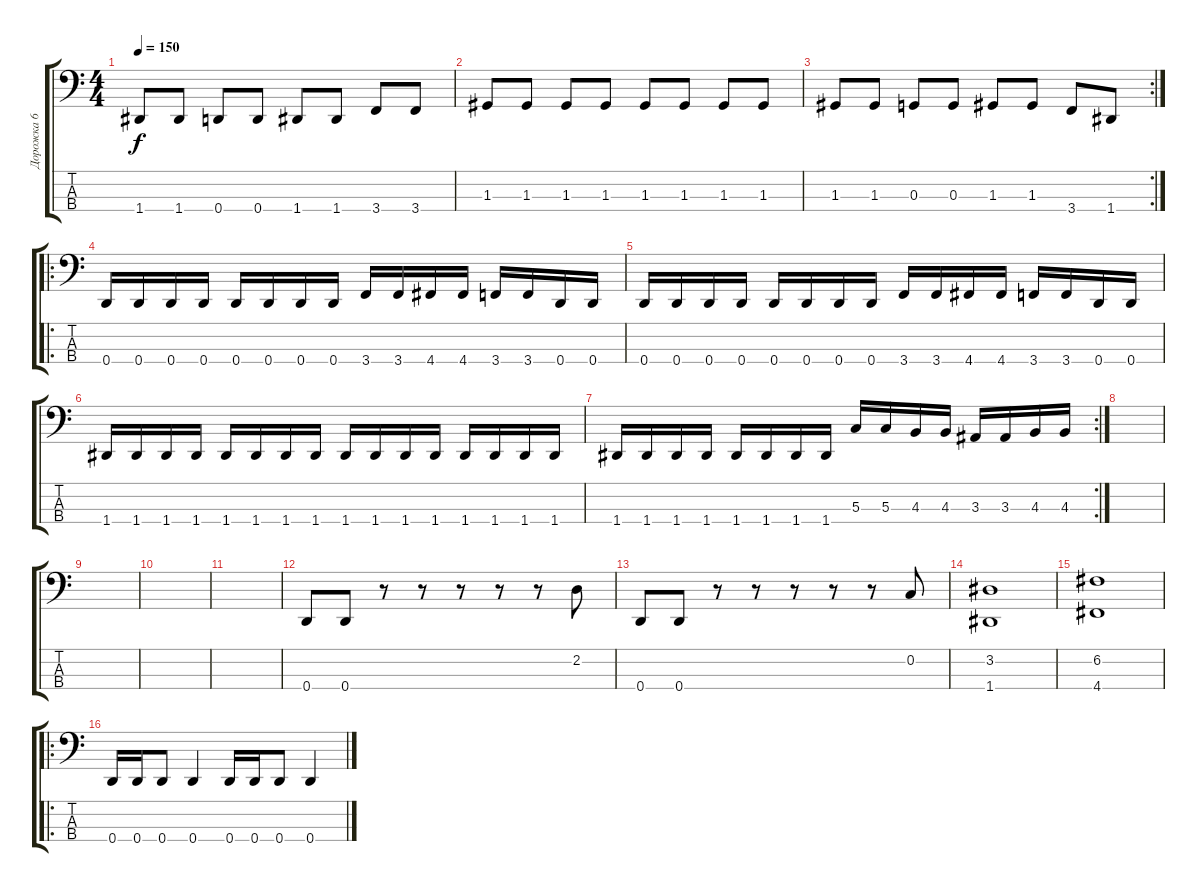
\track ("Дорожка 6" "Дорожка 6") {instrument slapbass1}
\staff {score tabs}
\tuning (F2 C2 G1 D1) {hide}
\ts (4 4)
\tempo 150
\clef f4
\ks c
1.4.8{dy f} 1.4.8 0.4.8 0.4.8 1.4.8 1.4.8 3.4.8 3.4.8 |
1.3.8 1.3.8 1.3.8 1.3.8 1.3.8 1.3.8 1.3.8 1.3.8 |
\rc 2
1.3.8 1.3.8 0.3.8 0.3.8 1.3.8 1.3.8 3.4.8 1.4.8 |
\ro
0.4.16 0.4.16 0.4.16 0.4.16 0.4.16 0.4.16 0.4.16 0.4.16 3.4.16 3.4.16 4.4.16 4.4.16 3.4.16 3.4.16 0.4.16 0.4.16 |
0.4.16 0.4.16 0.4.16 0.4.16 0.4.16 0.4.16 0.4.16 0.4.16 3.4.16 3.4.16 4.4.16 4.4.16 3.4.16 3.4.16 0.4.16 0.4.16 |
1.4.16 1.4.16 1.4.16 1.4.16 1.4.16 1.4.16 1.4.16 1.4.16 1.4.16 1.4.16 1.4.16 1.4.16 1.4.16 1.4.16 1.4.16 1.4.16 |
\rc 2
1.4.16 1.4.16 1.4.16 1.4.16 1.4.16 1.4.16 1.4.16 1.4.16 5.3.16 5.3.16 4.3.16 4.3.16 3.3.16 3.3.16 4.3.16 4.3.16 |
|
|
|
|
0.4.8 0.4.8 r.8 r.8 r.8 r.8 r.8 2.2.8 |
0.4.8 0.4.8 r.8 r.8 r.8 r.8 r.8 0.2.8 |
(3.2 1.4).1 |
(6.2 4.4).1 |
\ro
0.4.16 0.4.16 0.4.8 0.4.4 0.4.16 0.4.16 0.4.8 0.4.4
